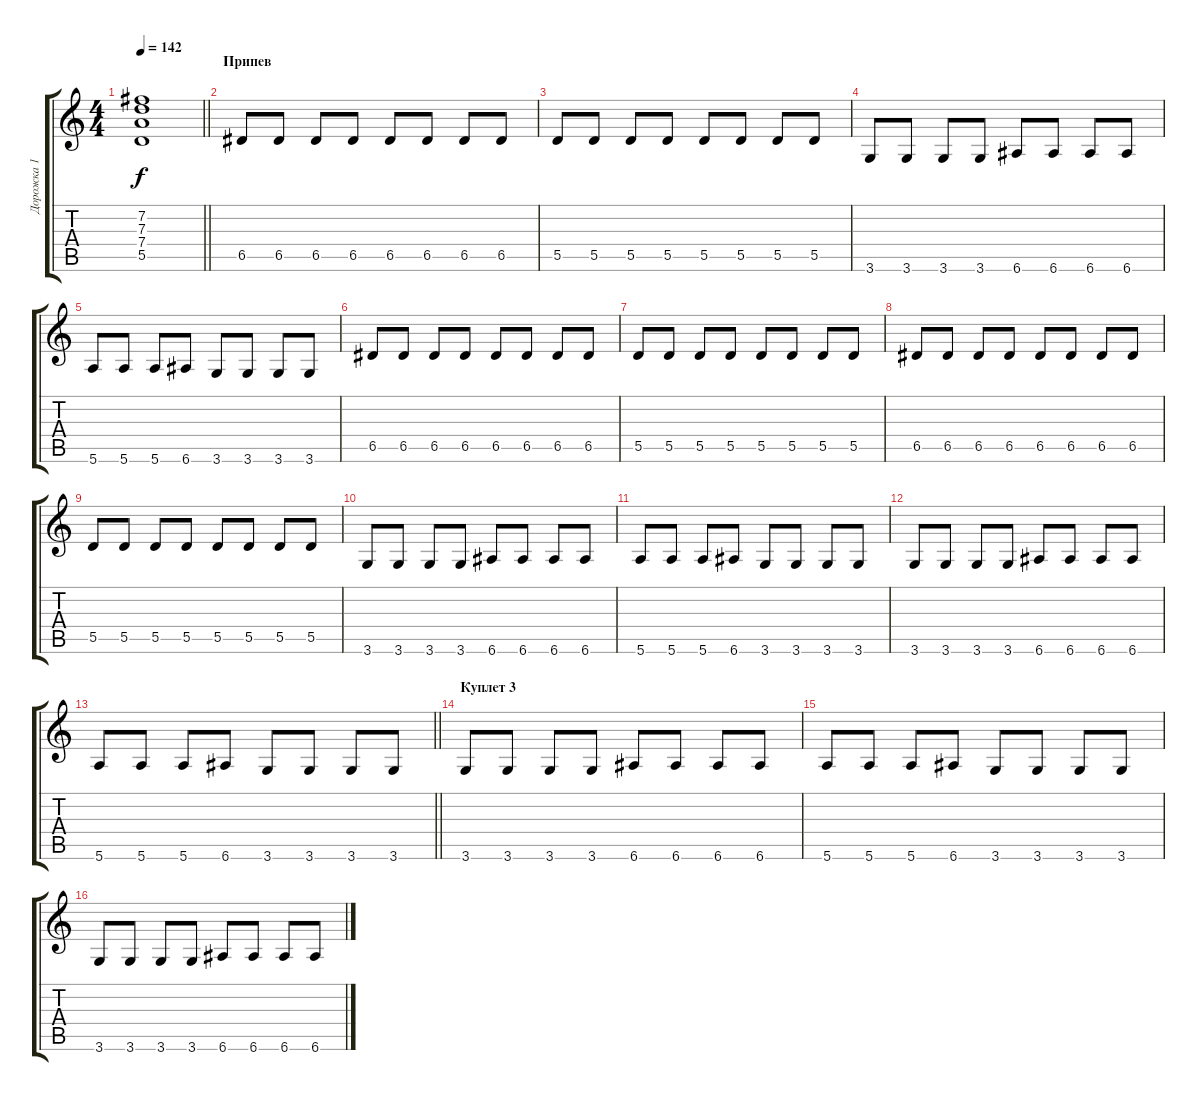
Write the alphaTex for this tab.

\track ("Дорожка 1" "Дорожка 1") {instrument electricguitarjazz}
\staff {score tabs}
\tuning (E4 B3 G3 D3 A2 E2) {hide}
\ts (4 4)
\tempo 142
\clef g2
\barLineRight lightlight
\ks c
(7.2{t} 7.3{t} 7.4{t} 5.5{t}).1{dy f} |
\section ("" "Припев")
6.5.8{volume 10} 6.5.8 6.5.8 6.5.8 6.5.8 6.5.8 6.5.8 6.5.8 |
5.5.8 5.5.8 5.5.8 5.5.8 5.5.8 5.5.8 5.5.8 5.5.8 |
3.6.8 3.6.8 3.6.8 3.6.8 6.6.8 6.6.8 6.6.8 6.6.8 |
5.6.8 5.6.8 5.6.8 6.6.8 3.6.8 3.6.8 3.6.8 3.6.8 |
6.5.8 6.5.8 6.5.8 6.5.8 6.5.8 6.5.8 6.5.8 6.5.8 |
5.5.8 5.5.8 5.5.8 5.5.8 5.5.8 5.5.8 5.5.8 5.5.8 |
6.5.8 6.5.8 6.5.8 6.5.8 6.5.8 6.5.8 6.5.8 6.5.8 |
5.5.8 5.5.8 5.5.8 5.5.8 5.5.8 5.5.8 5.5.8 5.5.8 |
3.6.8 3.6.8 3.6.8 3.6.8 6.6.8 6.6.8 6.6.8 6.6.8 |
5.6.8 5.6.8 5.6.8 6.6.8 3.6.8 3.6.8 3.6.8 3.6.8 |
3.6.8 3.6.8 3.6.8 3.6.8 6.6.8 6.6.8 6.6.8 6.6.8 |
\barLineRight lightlight
5.6.8 5.6.8 5.6.8 6.6.8 3.6.8 3.6.8 3.6.8 3.6.8 |
\section ("" "Куплет 3")
3.6.8 3.6.8 3.6.8 3.6.8 6.6.8 6.6.8 6.6.8 6.6.8 |
5.6.8 5.6.8 5.6.8 6.6.8 3.6.8 3.6.8 3.6.8 3.6.8 |
3.6.8 3.6.8 3.6.8 3.6.8 6.6.8 6.6.8 6.6.8 6.6.8
